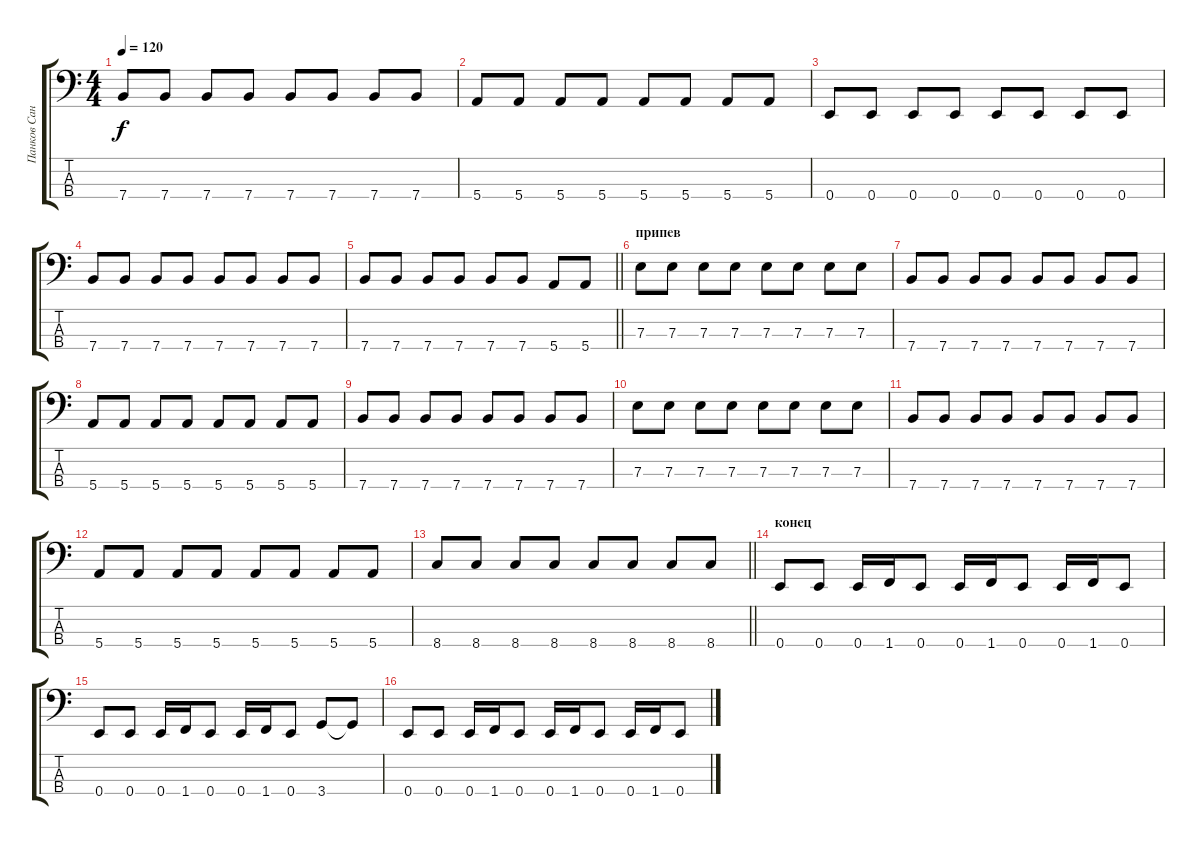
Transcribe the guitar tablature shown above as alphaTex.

\track ("Панков Санёк" "Панков Сан") {instrument electricbasspick}
\staff {score tabs}
\tuning (G2 D2 A1 E1) {hide}
\ts (4 4)
\tempo 120
\clef f4
\ks c
7.4.8{dy f} 7.4.8 7.4.8 7.4.8 7.4.8 7.4.8 7.4.8 7.4.8 |
5.4.8 5.4.8 5.4.8 5.4.8 5.4.8 5.4.8 5.4.8 5.4.8 |
0.4.8 0.4.8 0.4.8 0.4.8 0.4.8 0.4.8 0.4.8 0.4.8 |
7.4.8 7.4.8 7.4.8 7.4.8 7.4.8 7.4.8 7.4.8 7.4.8 |
\barLineRight lightlight
7.4.8 7.4.8 7.4.8 7.4.8 7.4.8 7.4.8 5.4.8 5.4.8 |
\section ("" "припев")
7.3.8 7.3.8 7.3.8 7.3.8 7.3.8 7.3.8 7.3.8 7.3.8 |
7.4.8 7.4.8 7.4.8 7.4.8 7.4.8 7.4.8 7.4.8 7.4.8 |
5.4.8 5.4.8 5.4.8 5.4.8 5.4.8 5.4.8 5.4.8 5.4.8 |
7.4.8 7.4.8 7.4.8 7.4.8 7.4.8 7.4.8 7.4.8 7.4.8 |
7.3.8 7.3.8 7.3.8 7.3.8 7.3.8 7.3.8 7.3.8 7.3.8 |
7.4.8 7.4.8 7.4.8 7.4.8 7.4.8 7.4.8 7.4.8 7.4.8 |
5.4.8 5.4.8 5.4.8 5.4.8 5.4.8 5.4.8 5.4.8 5.4.8 |
\barLineRight lightlight
8.4.8 8.4.8 8.4.8 8.4.8 8.4.8 8.4.8 8.4.8 8.4.8 |
\section ("" "конец")
0.4.8 0.4.8 0.4.16 1.4.16 0.4.8 0.4.16 1.4.16 0.4.8 0.4.16 1.4.16 0.4.8 |
0.4.8 0.4.8 0.4.16 1.4.16 0.4.8 0.4.16 1.4.16 0.4.8 3.4.8 3.4{t}.8 |
0.4.8 0.4.8 0.4.16 1.4.16 0.4.8 0.4.16 1.4.16 0.4.8 0.4.16 1.4.16 0.4.8
